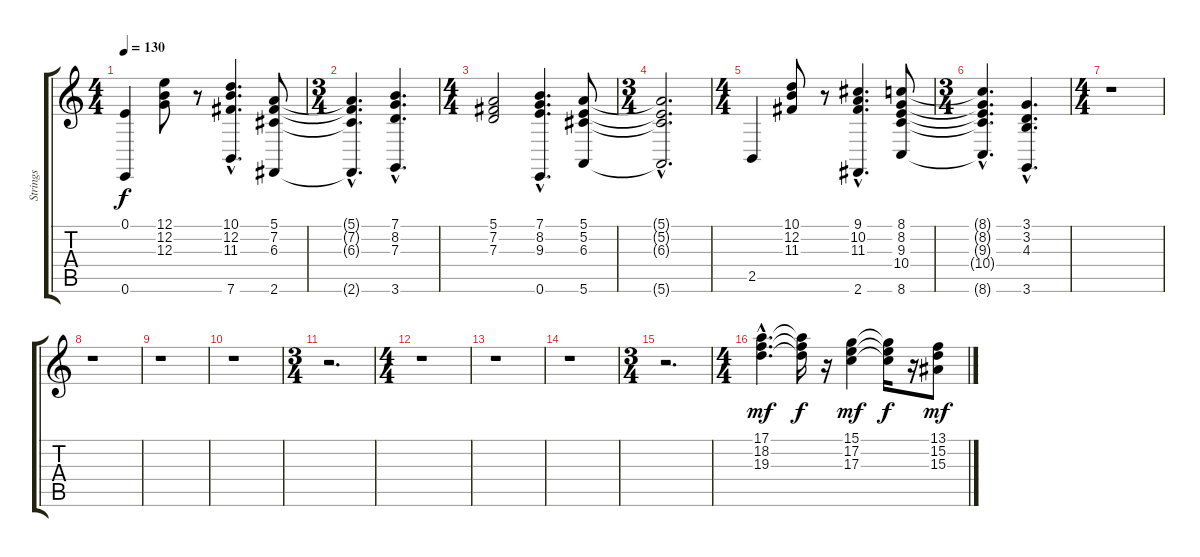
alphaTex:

\track ("Strings" "Strings") {instrument stringensemble2}
\staff {score tabs}
\tuning (E4 B3 G3 D3 A2 E2) {hide}
\ts (4 4)
\tempo 130
\clef g2
\ks c
(0.1 0.6).4{dy f} (12.1 12.2 12.3).8 r.8 (10.1{hac} 12.2{hac} 11.3{hac} 7.6{hac}).4{d} (5.1 7.2 6.3 2.6).8 |
\ts (3 4)
(5.1{hac t} 7.2{hac t} 6.3{hac t} 2.6{hac t}).4{d} (7.1{hac} 8.2{hac} 7.3{hac} 3.6{hac}).4{d} |
\ts (4 4)
(5.1 7.2 7.3).2 (7.1{hac} 8.2{hac} 9.3{hac} 0.6).4{d} (5.1 5.2 6.3 5.6).8 |
\ts (3 4)
(5.1{hac t} 5.2{hac t} 6.3{hac t} 5.6{hac t}).2{d} |
\ts (4 4)
2.5.4 (10.1 12.2 11.3).8 r.8 (9.1{hac} 10.2{hac} 11.3{hac} 2.6{hac}).4{d} (8.1 8.2 9.3 10.4 8.6).8 |
\ts (3 4)
(8.1{hac t} 8.2{hac t} 9.3{hac t} 10.4{hac t} 8.6{hac t}).4{d} (3.1{hac} 3.2{hac} 4.3{hac} 3.6{hac}).4{d} |
\ts (4 4)
r.1 |
r.1 |
r.1 |
r.1 |
\ts (3 4)
r.2{d} |
\ts (4 4)
r.1 |
r.1 |
r.1 |
\ts (3 4)
r.2{d} |
\ts (4 4)
(17.1{hac} 18.2{hac} 19.3{hac}).4{d dy mf} (17.1{t} 18.2{t} 19.3{t}).16{dy f} r.16 (15.1 17.2 17.3).4{dy mf} (15.1{t} 17.2{t} 17.3{t}).16{dy f} r.16 (13.1 15.2 15.3).8{dy mf}
